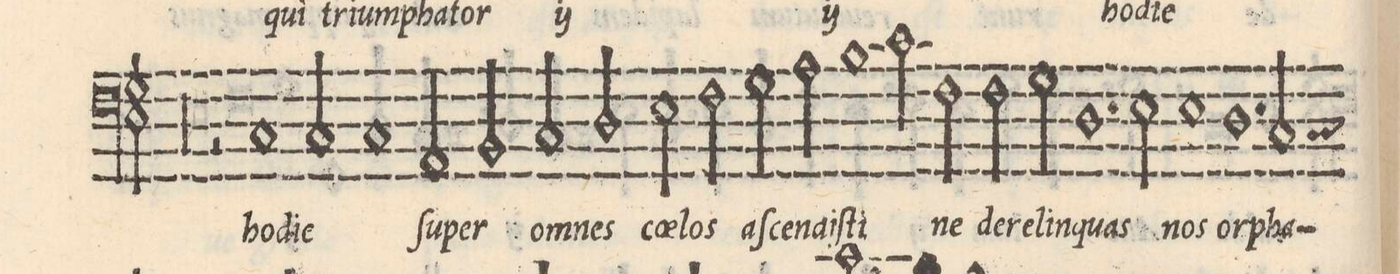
**kern	**text
*I"BASSVS	*
*clefF4	*
*k[]	*
*met(C|)	*
*M2/1	*
00r	.
=26-	=26-
=27-	=27-
2r	.
1C	ho-
2C/	-di-
=28-	=28-
1C	-e
2AA/	ſu-
2BBny/	-per
=29-	=29-
2C/	om-
2D/	-nes
2E\	coe-
2F\	-los
=30-	=30-
2G\	a-
2A\	-ſcen-
1B	-di-
=31-	=31-
2c\	-ſti
2F\	ne
2F\	de-
2G\	-re-
=32-	=32-
1.D	-lin-
2E\	-quas
=33-	=33-
1E	nos
1.D	or-
=34-	=34-
2C/	-pha-
*custos:C	*
*-	*-
